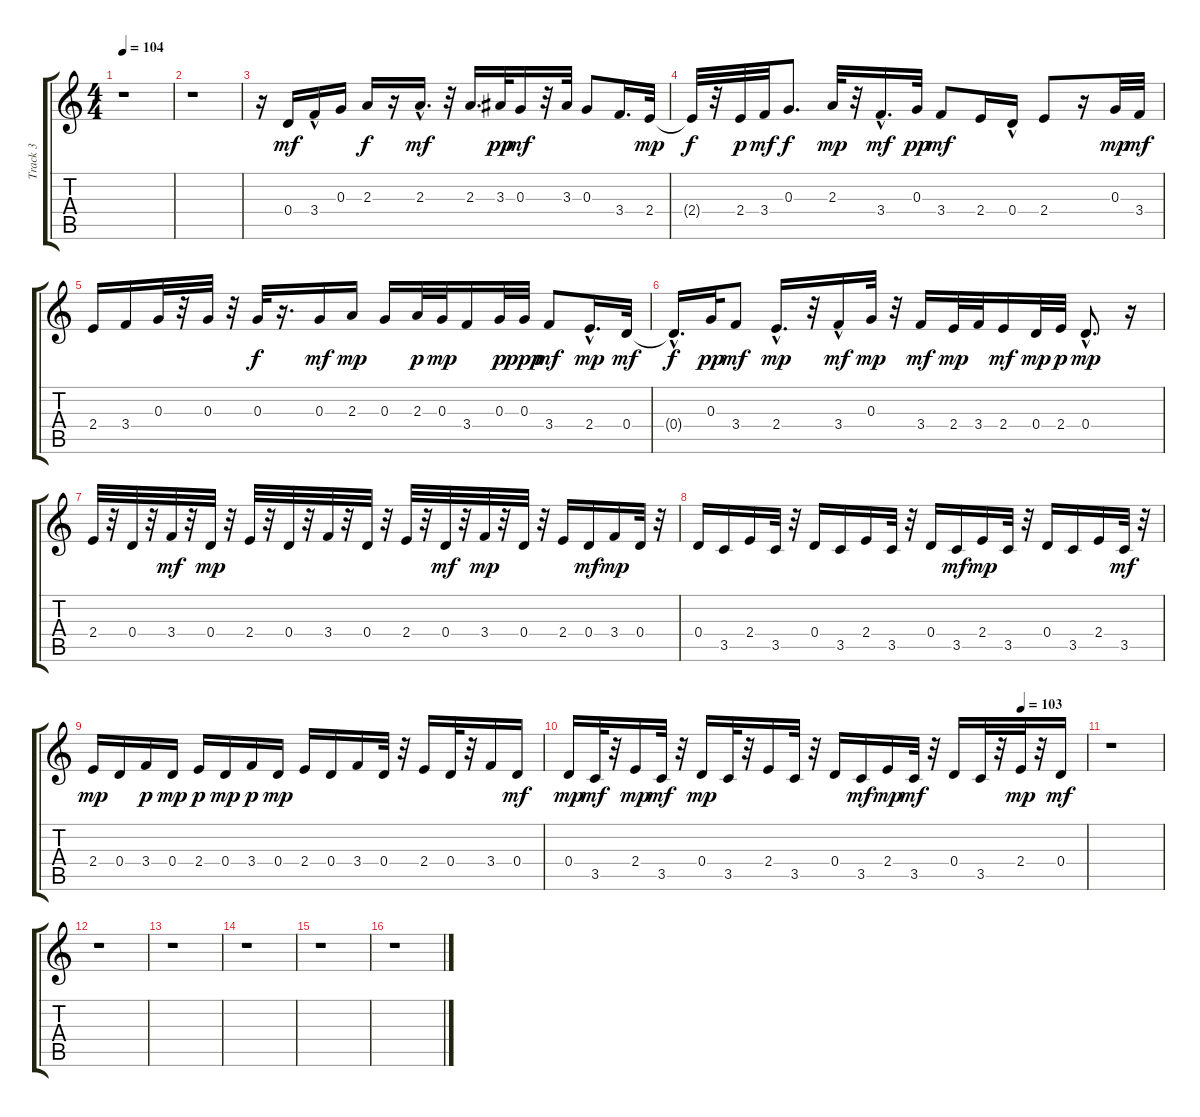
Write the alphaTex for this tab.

\track ("Track 3" "Track 3") {instrument banjo}
\staff {score tabs}
\tuning (E4 B3 G3 D3 A2 E2) {hide}
\displaytranspose 12
\ts (4 4)
\tempo 104
\clef g2
\ks c
r.1{dy mp} |
r.1 |
r.16 0.4.16{dy mf instrument banjo} 3.4{hac}.16 0.3.16 2.3.16{dy f} r.16 2.3{hac}.16{d dy mf} r.32 2.3.16{d} 3.3.32{dy pp} 0.3.16{dy mf} r.32 3.3.32 0.3.8 3.4.16{d} 2.4.32{dy mp} |
2.4{t}.32{dy f} r.32 2.4.32{dy p} 3.4.32{dy mf} 0.3.8{d dy f} 2.3.32{dy mp} r.32 3.4{hac}.16{d dy mf} 0.3.32{dy pp} 3.4.8{dy mf} 2.4.16 0.4{hac}.16 2.4.8 r.16 0.3.32{dy mp} 3.4.32{dy mf} |
2.4.16 3.4.16 0.3.32 r.32 0.3.32 r.32 0.3.32{dy f} r.16{d} 0.3.16{dy mf} 2.3.16{dy mp} 0.3.16 2.3.32{dy p} 0.3.32{dy mp} 3.4.16 0.3.32{dy p} 0.3.32{dy ppp} 3.4.8{dy mf} 2.4{hac}.16{d dy mp} 0.4.32{dy mf} |
0.4{hac t}.16{d dy f} 0.3.32{dy pp} 3.4.8{dy mf} 2.4{hac}.16{d dy mp} r.32 3.4{hac}.16{dy mf} 0.3.32{dy mp} r.32 3.4.16{dy mf} 2.4.32{dy mp} 3.4.32 2.4.16{dy mf} 0.4.32{dy mp} 2.4.32{dy p} 0.4{hac}.8{d dy mp} r.16 |
2.4.32 r.32 0.4.32 r.32 3.4.32{dy mf} r.32 0.4.32{dy mp} r.32 2.4.32 r.32 0.4.32 r.32 3.4.32 r.32 0.4.32 r.32 2.4.32 r.32 0.4.32{dy mf} r.32 3.4.32{dy mp} r.32 0.4.32 r.32 2.4.16 0.4.16{dy mf} 3.4.16{dy mp} 0.4.32 r.32 |
0.4.16 3.5.16 2.4.16 3.5.32 r.32 0.4.16 3.5.16 2.4.16 3.5.32 r.32 0.4.16 3.5.16{dy mf} 2.4.16{dy mp} 3.5.32 r.32 0.4.16 3.5.16 2.4.16 3.5.32{dy mf} r.32 |
2.4.16{dy mp} 0.4.16 3.4.16{dy p} 0.4.16{dy mp} 2.4.16{dy p} 0.4.16{dy mp} 3.4.16{dy p} 0.4.16{dy mp} 2.4.16 0.4.16 3.4.16 0.4.32 r.32 2.4.16 0.4.32 r.32 3.4.16 0.4.16{dy mf} |
\tempo (103 0.875)
0.4.16{dy mp} 3.5.32{dy mf} r.32 2.4.16{dy mp} 3.5.32{dy mf} r.32 0.4.16{dy mp} 3.5.32 r.32 2.4.16 3.5.32 r.32 0.4.16 3.5.16{dy mf} 2.4.16{dy mp} 3.5.32{dy mf} r.32 0.4.16 3.5.32 r.32 2.4.32{dy mp} r.32 0.4.16{dy mf} |
r.1 |
r.1 |
r.1 |
r.1 |
r.1 |
r.1
